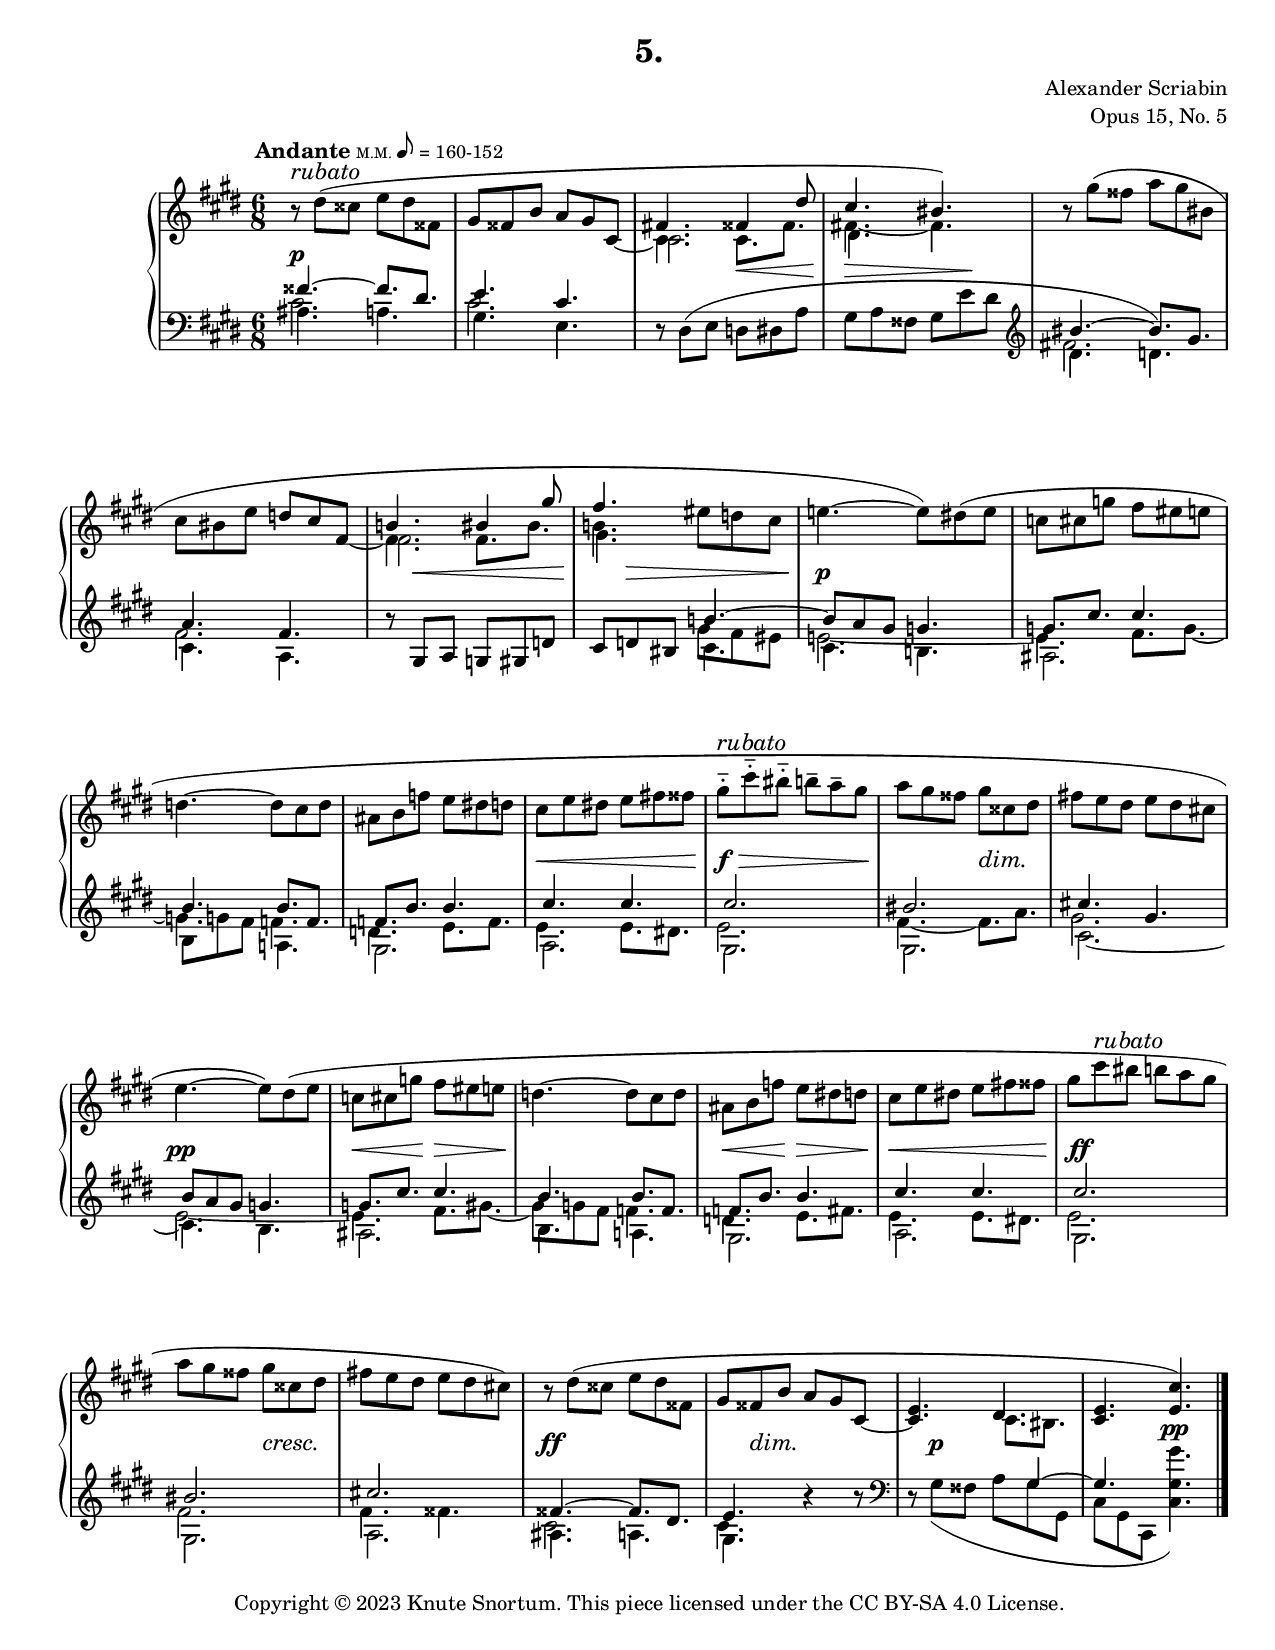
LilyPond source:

\version "2.24.0"

\include "includes/header-paper.ily"
%...+....1....+....2....+....3....+....4....+....5....+....6....+....7....+....

\version "2.24.0"
\language "english"

\include "global-variables.ily"

%%% Posistions and shapes %%%

slurShapeA = \shape #'(
                        ()
                        ((0.25 . 0) (0 . 0) (0 . 0) (0 . 0))
                        ) \etc
slurShapeB = \shape #'(
                        ()
                        ((0 . 0) (0 . 0.75) (0 . 0.75) (0 . -3))
                        ) \etc
slurShapeC = \shape #'((0 . 0) (3 . 2) (1 . 2) (0 . -0.25)) \etc
tieShapeA = \shape #'((0 . 0.25) (0 . 0.25) (0 . 0) (0 . 0)) \etc
tieShapeB = \shape #'((0.5 . 0.75) (0 . 1.25) (0 . 1.25) (0 . 0.5)) \etc

beamPositionsA = \once \override Beam.positions = #'(-4 . -5)
beamPositionsB = \once \override Beam.positions = #'(-4.5 . -5)

hShiftA = \once \override NoteColumn.force-hshift = 1
hShiftB = \once \override NoteColumn.force-hshift = 0.3
hShiftC = \once \override NoteColumn.force-hshift = 1
hShiftD = \once \override NoteColumn.force-hshift = 0.3

%%% Music %%%

global = {
  \time 6/8
  \key cs \minor
  \accidentalStyle piano
}

rightHandUpper = \relative {
  \set Score.tempoHideNote = ##t
  \textMark \markup \tempo-markup Andante #3 #0 160-152
  \tempo 8 = 160
  r8^\rubato ds''( css e ds fss, |
  gs fss b a gs cs, |
  \voiceOne fs4. fss4 ds'8 |
  cs4. bs) |
  \oneVoice r8 gs'-\slurShapeA ( fss a gs bs, |
  cs8 bs e d cs fs, |
  \voiceOne b4. bs4 gs'8 | 
  fs4. \oneVoice es8 d cs |
  
  \barNumberCheck 9
  e4.~ e8) ds-\slurShapeB ( e |
  c8 cs g' fs es e |
  d4.~ d8 cs d |
  as8 b f' e ds d |
  cs8 e ds e fs fss |
  gs8-_^\rubato cs-\insideSlur -_ bs-_ b-- a-- gs |
  a8 gs fss gs css, ds |
  fs e ds e ds cs |
  
  \barNumberCheck 17
  e4.~ e8) ds( e |
  c8 cs g' fs es e |
  d4.~ d8 cs d |
  as8 b f' e ds d |
  cs e ds e fs fss |
  gs8 cs^\rubato bs b a gs |
  a gs fss gs css, ds |
  fs e ds e ds cs) |
  
  \barNumberCheck 25
  r8 ds( css e ds fss, |
  gs8 fss b a gs cs,~ |
  <cs e>4. ds |
  <cs e>4. <e cs'>) |
  \bar "|."
}

rightHandLower = \relative {
  \voiceTwo
  s2. |
  s2 s8 \hideNoteHead cs'~ |
  <<
    { cs4. cs8. fss | fs4.-\tieShapeA ~ fs | }
    \new Voice { \voiceFour \hShiftA cs2. | \hShiftB ds4. s | }
  >> 
  s2. |
  s2 s8 \hideNoteHead fs~ |
  <<
    { fs4. fs8. bs | b4. }
    \new Voice { \voiceFour \hShiftC fs2. | \hShiftD gs4. }
  >> s4. |
  
  \barNumberCheck 9
  s2. * 8 |
  
  \barNumberCheck 17
  s2. * 8 |
  
  \barNumberCheck 25
  s2. * 2 |
  s4. cs,8. bs |
  s2. |
}

rightHand = {
  \global
  <<
    \new Voice \rightHandUpper
    \new Voice \rightHandLower
  >>
}

leftHandUpper = \relative {
  \voiceThree fss'4.~ fss8. ds |
  e4. cs |
  \oneVoice r8 ds,( e d ds a' |
  gs a fss gs e' ds |
  \clef treble \voiceThree bs'4.~ bs8.) gs |
  a4. fs |
  \oneVoice  r8 gs, a g gs d' |
  cs8 d bs \voiceThree b'4.~ |
  
  \barNumberCheck 9
  b8 a gs g4. |
  g8. cs cs4. |
  b4. b8. f |
  f8. b b4. |
  cs4. cs |
  cs2. |
  bs2. |
  cs4. gs |
  
  \barNumberCheck 17
  b8 a gs g4. |
  g8. cs cs4. |
  b4. b8. f |
  f8. b b4. |
  cs4. cs |
  cs2. |
  bs2. |
  cs2. |
  
  \barNumberCheck 25
  fss,4.~ fss8. ds |
  e4. s4. |
  s4. s8 gs,4~ |
  gs4. s |
}

leftHandMiddle = \relative {
  \voiceFour cs'2. | 
  cs2. |
  s2. * 2 |
  fs2. | 
  fs2. |
  s2. |
  s4. \beamPositionsA gs8 fs es |
    
  \barNumberCheck 9
  e2.-\tieShapeB ~ |
  e4. fs8. g~ |
  g4. f4. |
  d4. e8. f8. |
  e4. e8. ds |
  e2. |
  fs4.~ fs8. a |
  gs2. |
  
  \barNumberCheck 17
  e2.-\tieShapeB ~ |
  e4. fs8. gs~ |
  \beamPositionsB gs8 g fs f4. |
  d4. e8. fs |
  e4. e8. ds |
  e2. |
  fs2. |
  fs4. fss |
  
  \barNumberCheck 25
  cs2. |
  cs4. s |
  s2. * 2 |
}

leftHandLower = \relative {
  \voiceTwo as4. a |
  gs4. e | 
  s2. * 2 |
  ds'4. d | 
  cs4. a |
  s2. |
  s4. cs4. |
  
  \barNumberCheck 9
  cs4. b |
  as2. |
  b8 g' fs a,4. |
  gs2. |
  a2. |
  gs2. |
  gs2. |
  cs2.~ |
  
  \barNumberCheck 17
  cs4. b |
  as2. |
  b4. a |
  gs2. |
  a2. |
  gs2. |
  gs2. |
  a2. |
  
  \barNumberCheck 25
  as4. a4. |
  gs4. \oneVoice r4 r8 |
  \clef bass r8 \voiceFour gs-\slurShapeC ( fss a gs gs, |
  cs8 gs cs, <cs' gs' gs'>4.) |
}

leftHand = {
  \global
  \clef bass
  <<
    \new Voice \leftHandUpper
    \new Voice \leftHandMiddle
    \new Voice \leftHandLower
  >>
}

dynamics = {
  \override DynamicTextSpanner.style = #'none
  s2.-\tweak Y-offset 1 \p |
  s2. |
  s4. s4.\< |
  s4.\> s8 s4\! |
  s2. * 2 |
  s8 s4\< s4. <>\! |
  s8 s4\> s4. |
  
  \barNumberCheck 9
  s2.\p |
  s2. * 3 |
  s2.\< |
  s2.\f\> <>\! |
  s4. s\dim |
  s2. |
  
  \barNumberCheck 17
  s2.\pp |
  s4\< s8\! s4.\> <>\! |
  s2. |
  s4\< s8\! s4.\> <>\! |
  s2.\< <>\! |
  s2.-\tweak X-offset 0 \ff |
  s4. s\cresc |
  s2. |
  
  \barNumberCheck 25
  s2.\ff |
  s8 s4\dim s4. |
  s8 s4\p s4. 
  s4. s-\tweak Y-offset 1 \pp |
}

% Not used
forceBreaks = {
  s2. * 4 s2. \break
  s2. * 4 s2. \break
  s2. * 5 s2. \break
  s2. * 5 s2. \break
}

preludeFiveNotes =
\score {
  \header {
    title = "5."
    composer = "Alexander Scriabin"
    opus = "Opus 15, No. 5"
  }
  \keepWithTag layout  
  \new PianoStaff <<
    \new Staff = "upper" \rightHand
    \new Dynamics \dynamics
    \new Staff = "lower" \leftHand
    % \new Devnull \forceBreaks % Not used
  >>
  \layout {}
}

\include "articulate.ly"

preludeFiveMidi =
\book {
  \bookOutputName "prelude-op11-no05"
  \score {
    \keepWithTag midi
    \articulate <<
      \new Staff = "upper" << \rightHand \dynamics >>
      \new Staff = "lower" << \leftHand \dynamics >>
    >>
    \midi{}
  }
}


\preludeFiveNotes
\preludeFiveMidi